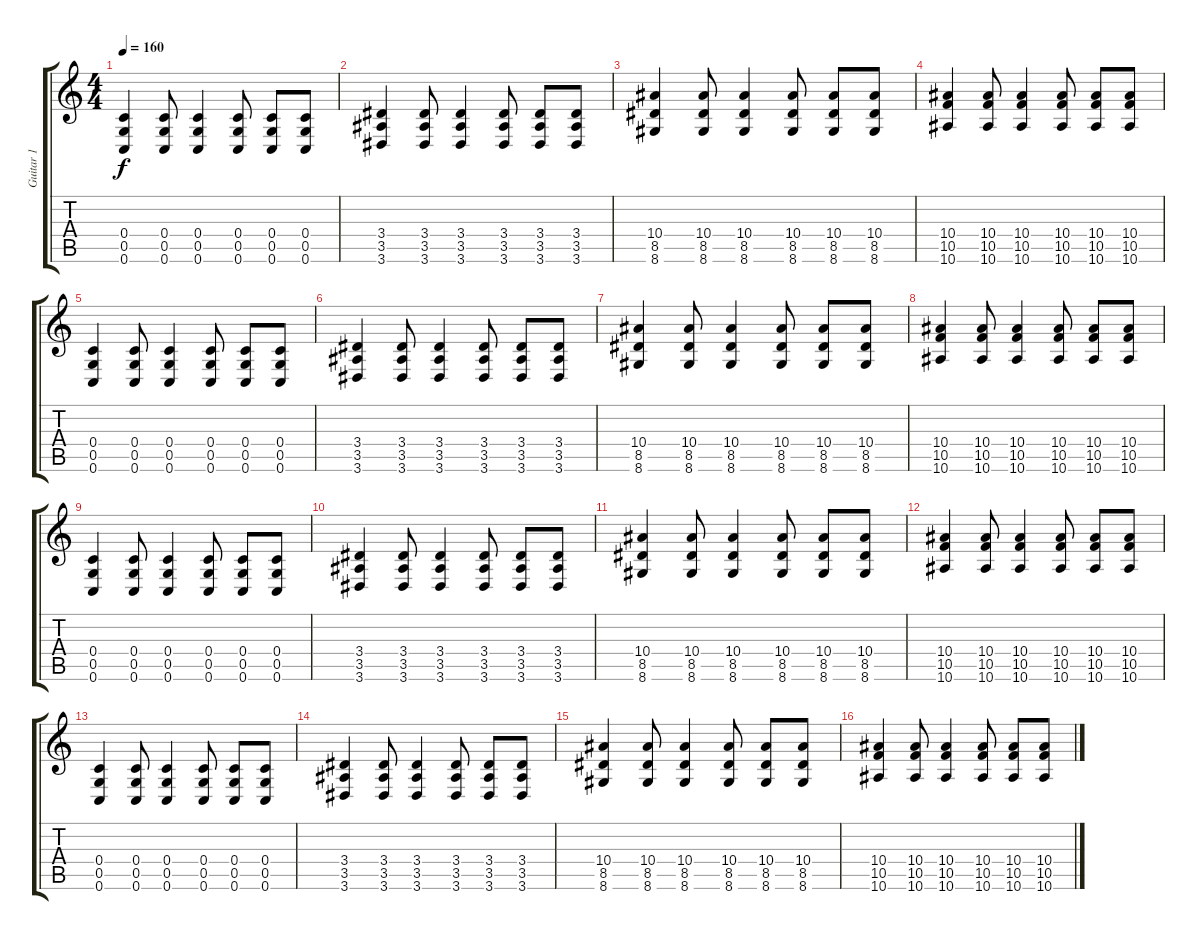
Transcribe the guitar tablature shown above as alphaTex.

\track ("Guitar 1" "Guitar 1") {instrument overdrivenguitar}
\staff {score tabs}
\tuning (C4 A3 F3 C3 G2 C2) {hide}
\ts (4 4)
\section ("" "")
\tempo 160
\clef g2
\ks c
(0.4 0.5 0.6).4{dy f} (0.4 0.5 0.6).8 (0.4 0.5 0.6).4 (0.4 0.5 0.6).8 (0.4 0.5 0.6).8 (0.4 0.5 0.6).8 |
(3.4 3.5 3.6).4 (3.4 3.5 3.6).8 (3.4 3.5 3.6).4 (3.4 3.5 3.6).8 (3.4 3.5 3.6).8 (3.4 3.5 3.6).8 |
(10.4 8.5 8.6).4 (10.4 8.5 8.6).8 (10.4 8.5 8.6).4 (10.4 8.5 8.6).8 (10.4 8.5 8.6).8 (10.4 8.5 8.6).8 |
(10.4 10.5 10.6).4 (10.4 10.5 10.6).8 (10.4 10.5 10.6).4 (10.4 10.5 10.6).8 (10.4 10.5 10.6).8 (10.4 10.5 10.6).8 |
(0.4 0.5 0.6).4 (0.4 0.5 0.6).8 (0.4 0.5 0.6).4 (0.4 0.5 0.6).8 (0.4 0.5 0.6).8 (0.4 0.5 0.6).8 |
(3.4 3.5 3.6).4 (3.4 3.5 3.6).8 (3.4 3.5 3.6).4 (3.4 3.5 3.6).8 (3.4 3.5 3.6).8 (3.4 3.5 3.6).8 |
(10.4 8.5 8.6).4 (10.4 8.5 8.6).8 (10.4 8.5 8.6).4 (10.4 8.5 8.6).8 (10.4 8.5 8.6).8 (10.4 8.5 8.6).8 |
(10.4 10.5 10.6).4 (10.4 10.5 10.6).8 (10.4 10.5 10.6).4 (10.4 10.5 10.6).8 (10.4 10.5 10.6).8 (10.4 10.5 10.6).8 |
(0.4 0.5 0.6).4 (0.4 0.5 0.6).8 (0.4 0.5 0.6).4 (0.4 0.5 0.6).8 (0.4 0.5 0.6).8 (0.4 0.5 0.6).8 |
(3.4 3.5 3.6).4 (3.4 3.5 3.6).8 (3.4 3.5 3.6).4 (3.4 3.5 3.6).8 (3.4 3.5 3.6).8 (3.4 3.5 3.6).8 |
(10.4 8.5 8.6).4 (10.4 8.5 8.6).8 (10.4 8.5 8.6).4 (10.4 8.5 8.6).8 (10.4 8.5 8.6).8 (10.4 8.5 8.6).8 |
(10.4 10.5 10.6).4 (10.4 10.5 10.6).8 (10.4 10.5 10.6).4 (10.4 10.5 10.6).8 (10.4 10.5 10.6).8 (10.4 10.5 10.6).8 |
(0.4 0.5 0.6).4 (0.4 0.5 0.6).8 (0.4 0.5 0.6).4 (0.4 0.5 0.6).8 (0.4 0.5 0.6).8 (0.4 0.5 0.6).8 |
(3.4 3.5 3.6).4 (3.4 3.5 3.6).8 (3.4 3.5 3.6).4 (3.4 3.5 3.6).8 (3.4 3.5 3.6).8 (3.4 3.5 3.6).8 |
(10.4 8.5 8.6).4 (10.4 8.5 8.6).8 (10.4 8.5 8.6).4 (10.4 8.5 8.6).8 (10.4 8.5 8.6).8 (10.4 8.5 8.6).8 |
(10.4 10.5 10.6).4 (10.4 10.5 10.6).8 (10.4 10.5 10.6).4 (10.4 10.5 10.6).8 (10.4 10.5 10.6).8 (10.4 10.5 10.6).8
